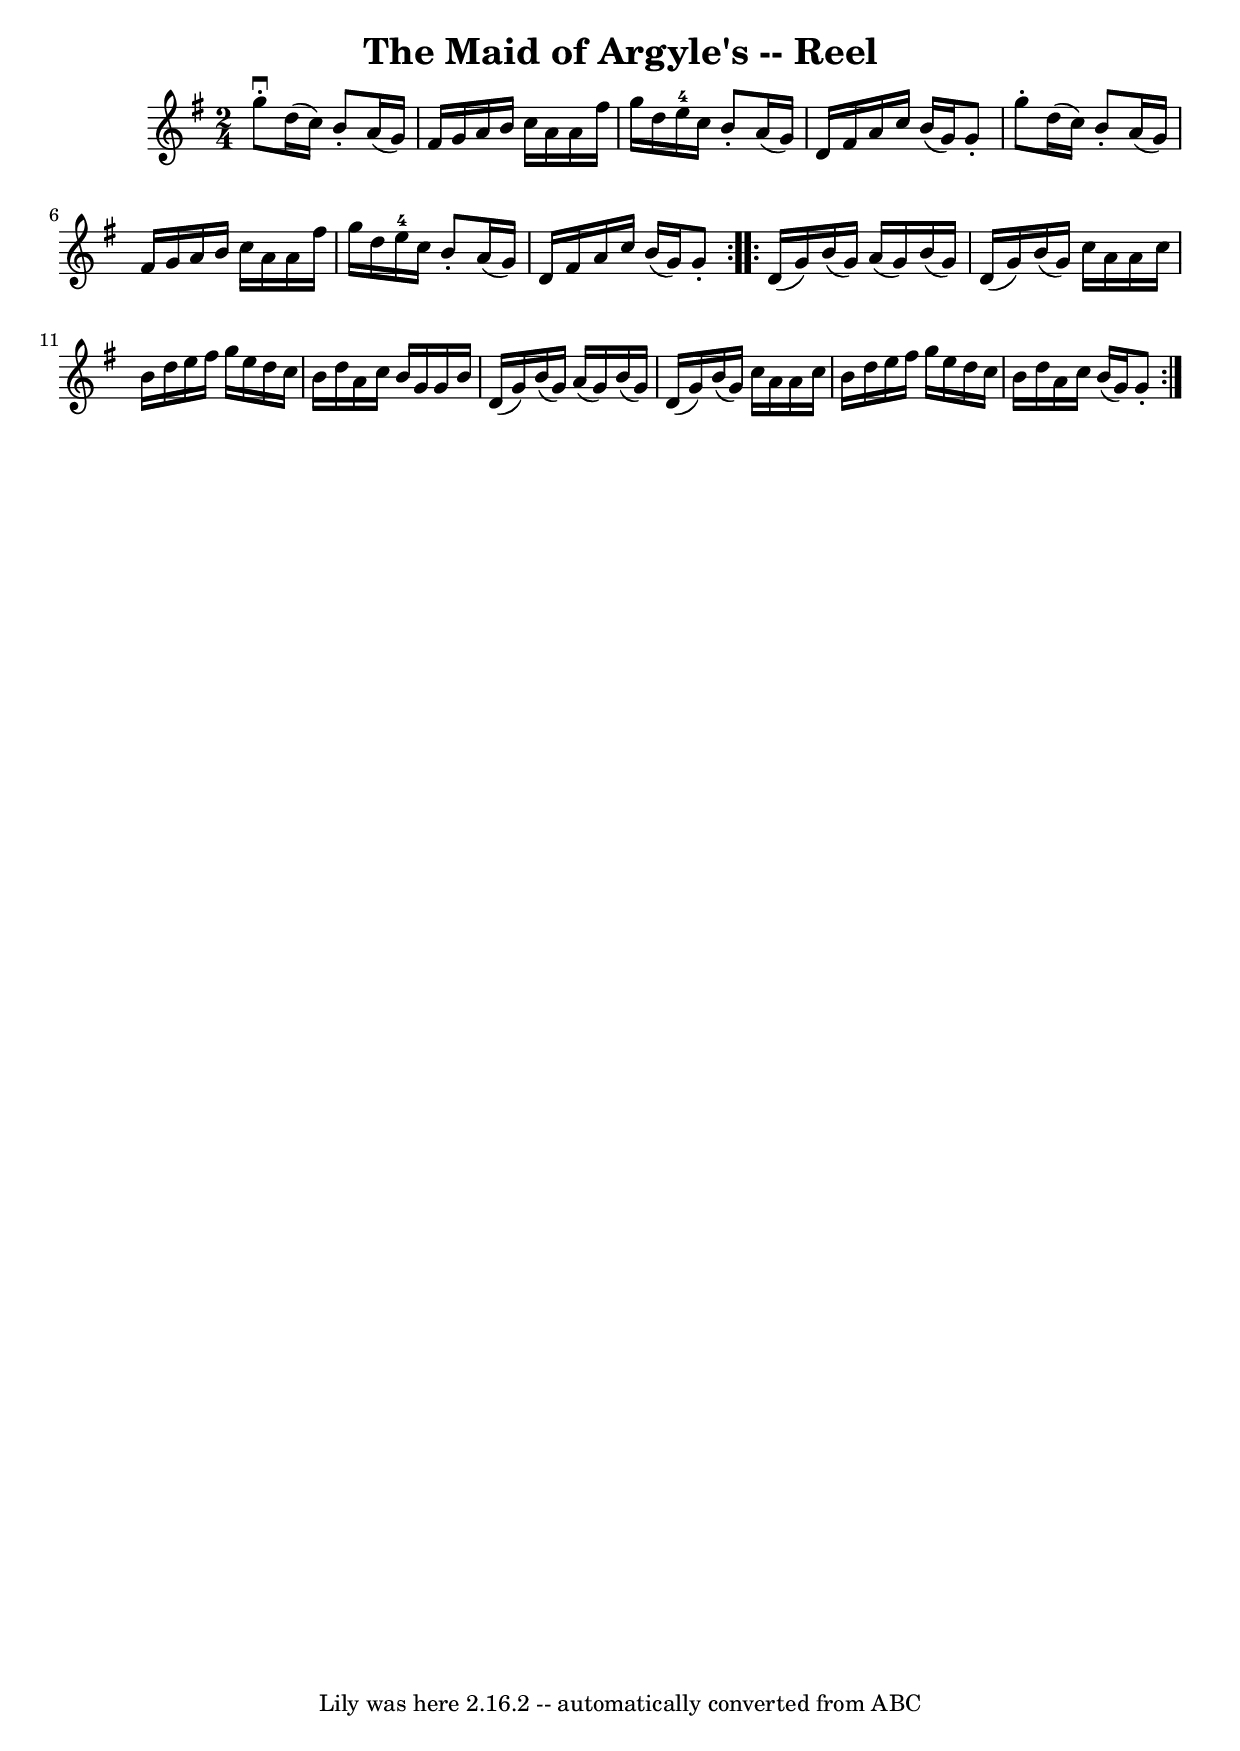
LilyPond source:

\version "2.16.2"
\include "Mammoth.ily"
\header {
  %% book = "Ryan's Mammoth Collection"
  crossRefNumber = "1"
  footnotes = "\\\\265"
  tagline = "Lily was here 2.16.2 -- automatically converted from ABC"
  title = "The Maid of Argyle's -- Reel"

}
voicedefault =  {



  \repeat volta 2 {

    \time 2/4 
    \key g \major
    g''8^\downbow-. d''16 (c''16) b'8-.   
    a'16 (g'16)   |
    fis'16 g'16 a'16 b'16 c''16 a'16  
    a'16 fis''16    |
    g''16 d''16 e''16-4 c''16 b'8-.  
    a'16 (g'16)   |
    d'16 fis'16 a'16 c''16 b'16 (
    g'16) g'8-.   |
    g''8-. d''16 (c''16) b'8-. a'16 (g'16)   |
    fis'16 g'16 a'16 b'16 c''16 a'16    
    a'16 fis''16    |
    g''16 d''16 e''16-4 c''16 b'8-.   
    a'16 (g'16)   |
    d'16 fis'16 a'16 c''16 b'16 (g'16 ) g'8-.   
  }     
  \repeat volta 2 {
    d'16 (g'16) b'16 (g'16)  
    a'16 (g'16) b'16 (g'16)   |
    d'16 (g'16) b'16 (
    g'16) c''16 a'16 a'16 c''16    |
    b'16 d''16 e''16 
    fis''16 g''16 e''16 d''16 c''16    |
    b'16 d''16    
    a'16 c''16 b'16 g'16 g'16 b'16    |
    d'16 (g'16) 
    b'16 (g'16) a'16 (g'16) b'16 (g'16)   |
    d'16 (
    g'16) b'16 (g'16) c''16 a'16 a'16 c''16    |
    
    b'16 d''16 e''16 fis''16 g''16 e''16 d''16 c''16    
    |
    b'16 d''16 a'16 c''16 b'16 (g'16) g'8-.   
  }   

}

\score{
  <<

    \context Staff="default"
    {
      \voicedefault 
      
    }

  >>
  \layout {
    
  }
  \midi {
  }

}
